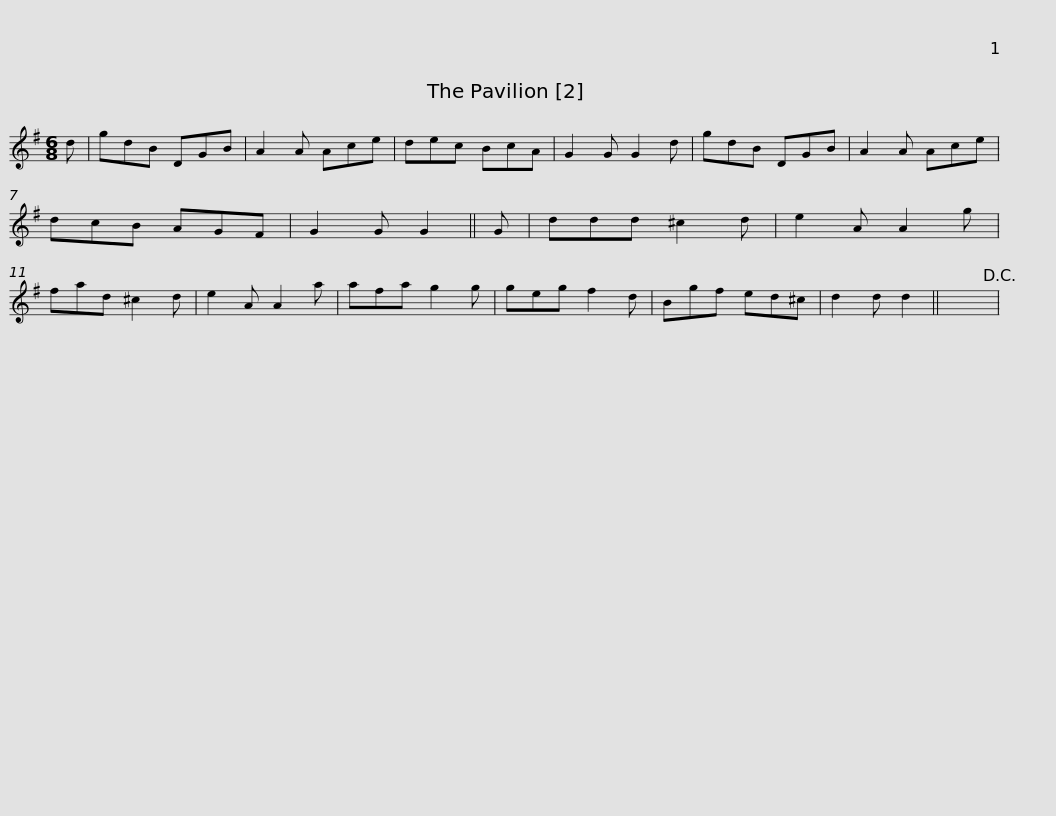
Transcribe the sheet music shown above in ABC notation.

X:1
L:1/8
M:6/8
I:linebreak $
K:G
V:1 treble
V:1
 d | gdB DGB | A2 A Ace | dec BcA | G2 G G2 d | %5
 gdB DGB | A2 A Ace | dcB AGF | G2 G G2 ||$ G | %10
 ddd ^c2 d | e2 A A2 g | fad ^c2 d | e2 A A2 a | afa g2 g | %15
 geg f2 d | Bgf ed^c | d2 d d2 ||$ x6!D.C.! | %19
